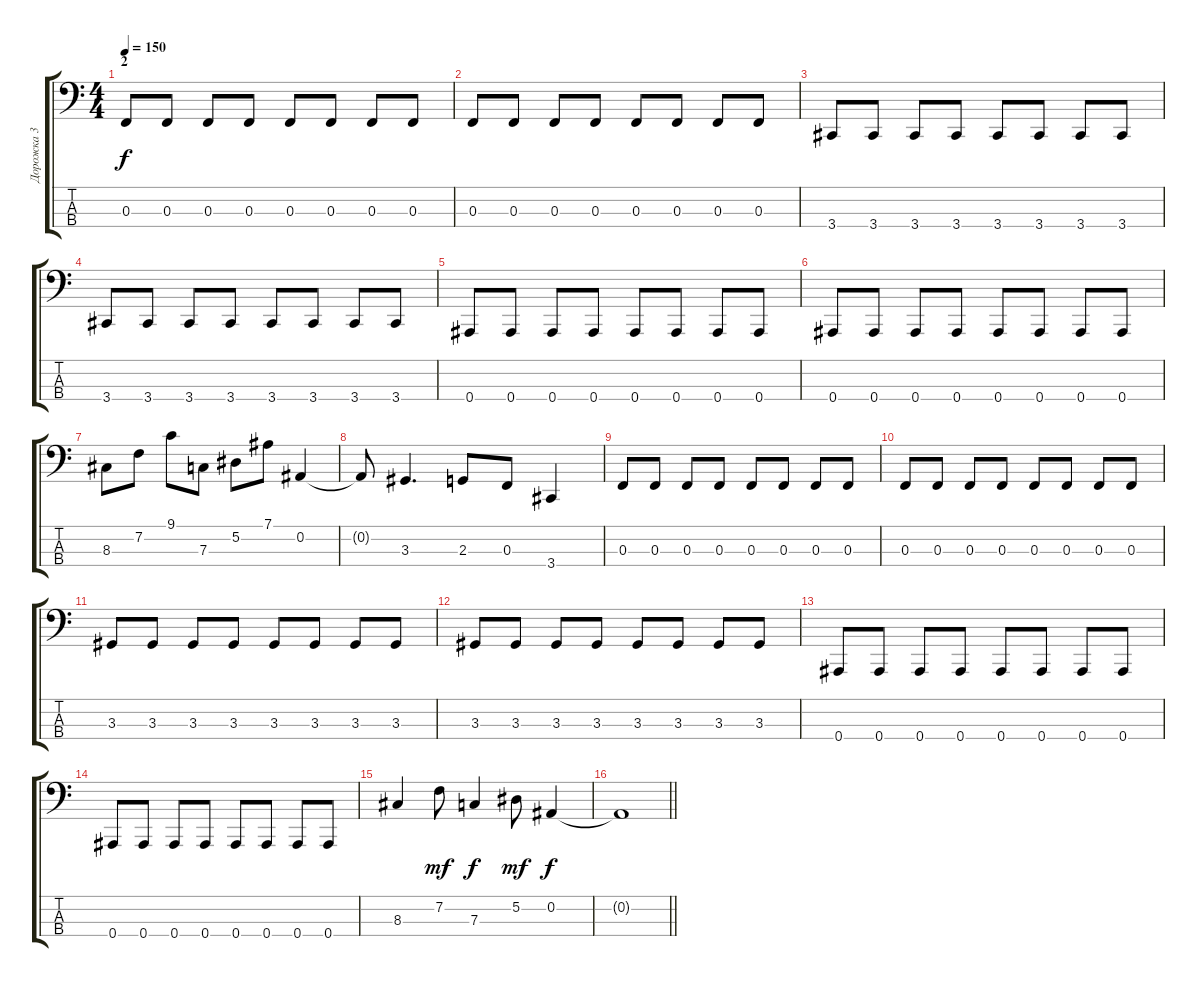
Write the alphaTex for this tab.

\track ("Дорожка 3" "Дорожка 3") {instrument electricbasspick}
\staff {score tabs}
\tuning (Eb2 Bb1 F1 Bb0) {hide}
\ts (4 4)
\section ("" "2")
\tempo 150
\clef f4
\ks c
0.3.8{dy f} 0.3.8 0.3.8 0.3.8 0.3.8 0.3.8 0.3.8 0.3.8 |
0.3.8 0.3.8 0.3.8 0.3.8 0.3.8 0.3.8 0.3.8 0.3.8 |
3.4.8 3.4.8 3.4.8 3.4.8 3.4.8 3.4.8 3.4.8 3.4.8 |
3.4.8 3.4.8 3.4.8 3.4.8 3.4.8 3.4.8 3.4.8 3.4.8 |
0.4.8 0.4.8 0.4.8 0.4.8 0.4.8 0.4.8 0.4.8 0.4.8 |
0.4.8 0.4.8 0.4.8 0.4.8 0.4.8 0.4.8 0.4.8 0.4.8 |
8.3.8 7.2.8 9.1.8 7.3.8 5.2.8 7.1.8 0.2.4 |
0.2{t}.8 3.3.4{d} 2.3.8 0.3.8 3.4.4 |
0.3.8 0.3.8 0.3.8 0.3.8 0.3.8 0.3.8 0.3.8 0.3.8 |
0.3.8 0.3.8 0.3.8 0.3.8 0.3.8 0.3.8 0.3.8 0.3.8 |
3.3.8 3.3.8 3.3.8 3.3.8 3.3.8 3.3.8 3.3.8 3.3.8 |
3.3.8 3.3.8 3.3.8 3.3.8 3.3.8 3.3.8 3.3.8 3.3.8 |
0.4.8 0.4.8 0.4.8 0.4.8 0.4.8 0.4.8 0.4.8 0.4.8 |
0.4.8 0.4.8 0.4.8 0.4.8 0.4.8 0.4.8 0.4.8 0.4.8 |
8.3.4 7.2.8{dy mf} 7.3.4{dy f} 5.2.8{dy mf} 0.2.4{dy f} |
\barLineRight lightlight
0.2{t}.1
